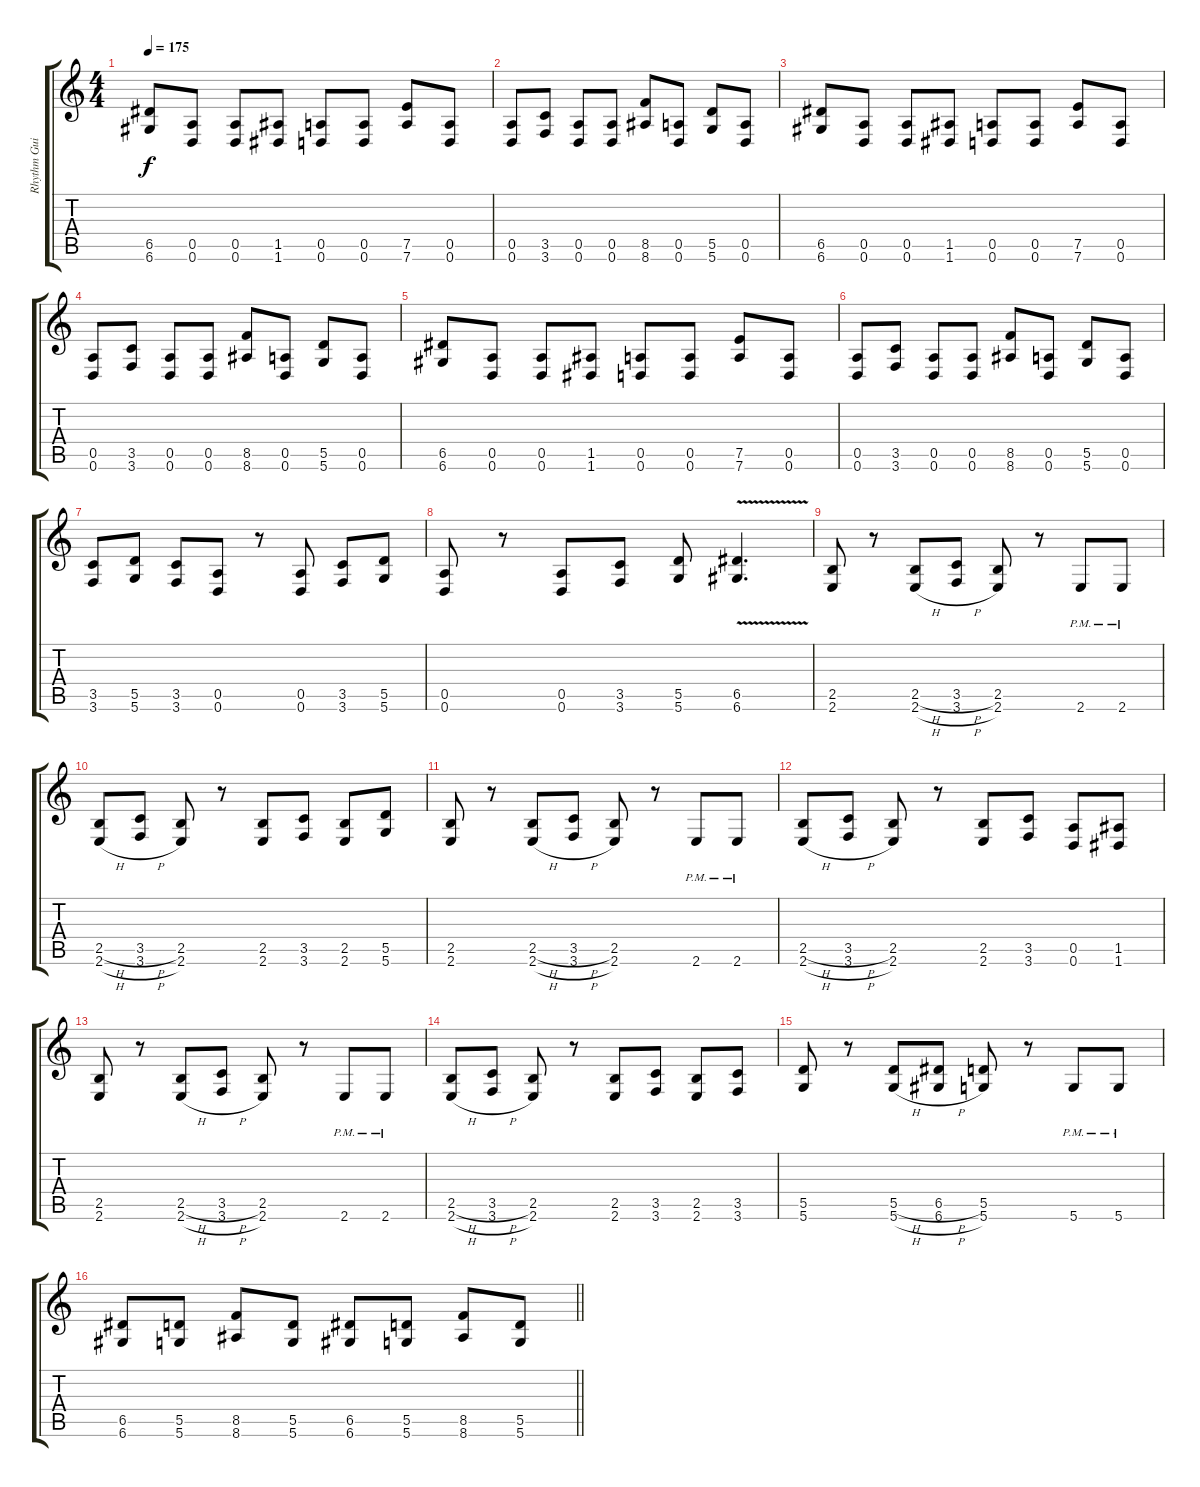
\track ("Rhythm Guitar" "Rhythm Gui") {instrument overdrivenguitar}
\staff {score tabs}
\tuning (E4 B3 G3 D3 A2 D2) {hide}
\ts (4 4)
\tempo 175
\clef g2
\ks c
(6.5 6.6).8{dy f} (0.5 0.6).8 (0.5 0.6).8 (1.5 1.6).8 (0.5 0.6).8 (0.5 0.6).8 (7.5 7.6).8 (0.5 0.6).8 |
(0.5 0.6).8 (3.5 3.6).8 (0.5 0.6).8 (0.5 0.6).8 (8.5 8.6).8 (0.5 0.6).8 (5.5 5.6).8 (0.5 0.6).8 |
(6.5 6.6).8 (0.5 0.6).8 (0.5 0.6).8 (1.5 1.6).8 (0.5 0.6).8 (0.5 0.6).8 (7.5 7.6).8 (0.5 0.6).8 |
(0.5 0.6).8 (3.5 3.6).8 (0.5 0.6).8 (0.5 0.6).8 (8.5 8.6).8 (0.5 0.6).8 (5.5 5.6).8 (0.5 0.6).8 |
(6.5 6.6).8 (0.5 0.6).8 (0.5 0.6).8 (1.5 1.6).8 (0.5 0.6).8 (0.5 0.6).8 (7.5 7.6).8 (0.5 0.6).8 |
(0.5 0.6).8 (3.5 3.6).8 (0.5 0.6).8 (0.5 0.6).8 (8.5 8.6).8 (0.5 0.6).8 (5.5 5.6).8 (0.5 0.6).8 |
(3.5 3.6).8 (5.5 5.6).8 (3.5 3.6).8 (0.5 0.6).8 r.8 (0.5 0.6).8 (3.5 3.6).8 (5.5 5.6).8 |
(0.5 0.6).8 r.8 (0.5 0.6).8 (3.5 3.6).8 (5.5 5.6).8 (6.5{v} 6.6{v}).4{d} |
(2.5 2.6).8{volume 8} r.8 (2.5{h} 2.6{h}).8 (3.5{h} 3.6{h}).8 (2.5 2.6).8 r.8 2.6{pm}.8 2.6{pm}.8 |
(2.5{h} 2.6{h}).8 (3.5{h} 3.6{h}).8 (2.5 2.6).8 r.8 (2.5 2.6).8 (3.5 3.6).8 (2.5 2.6).8 (5.5 5.6).8 |
(2.5 2.6).8 r.8 (2.5{h} 2.6{h}).8 (3.5{h} 3.6{h}).8 (2.5 2.6).8 r.8 2.6{pm}.8 2.6{pm}.8 |
(2.5{h} 2.6{h}).8 (3.5{h} 3.6{h}).8 (2.5 2.6).8 r.8 (2.5 2.6).8 (3.5 3.6).8 (0.5 0.6).8 (1.5 1.6).8 |
(2.5 2.6).8{volume 16} r.8 (2.5{h} 2.6{h}).8 (3.5{h} 3.6{h}).8 (2.5 2.6).8 r.8 2.6{pm}.8 2.6{pm}.8 |
(2.5{h} 2.6{h}).8 (3.5{h} 3.6{h}).8 (2.5 2.6).8 r.8 (2.5 2.6).8 (3.5 3.6).8 (2.5 2.6).8 (3.5 3.6).8 |
(5.5 5.6).8 r.8 (5.5{h} 5.6{h}).8 (6.5{h} 6.6{h}).8 (5.5 5.6).8 r.8 5.6{pm}.8 5.6{pm}.8 |
\barLineRight lightlight
(6.5 6.6).8 (5.5 5.6).8 (8.5 8.6).8 (5.5 5.6).8 (6.5 6.6).8 (5.5 5.6).8 (8.5 8.6).8 (5.5 5.6).8
